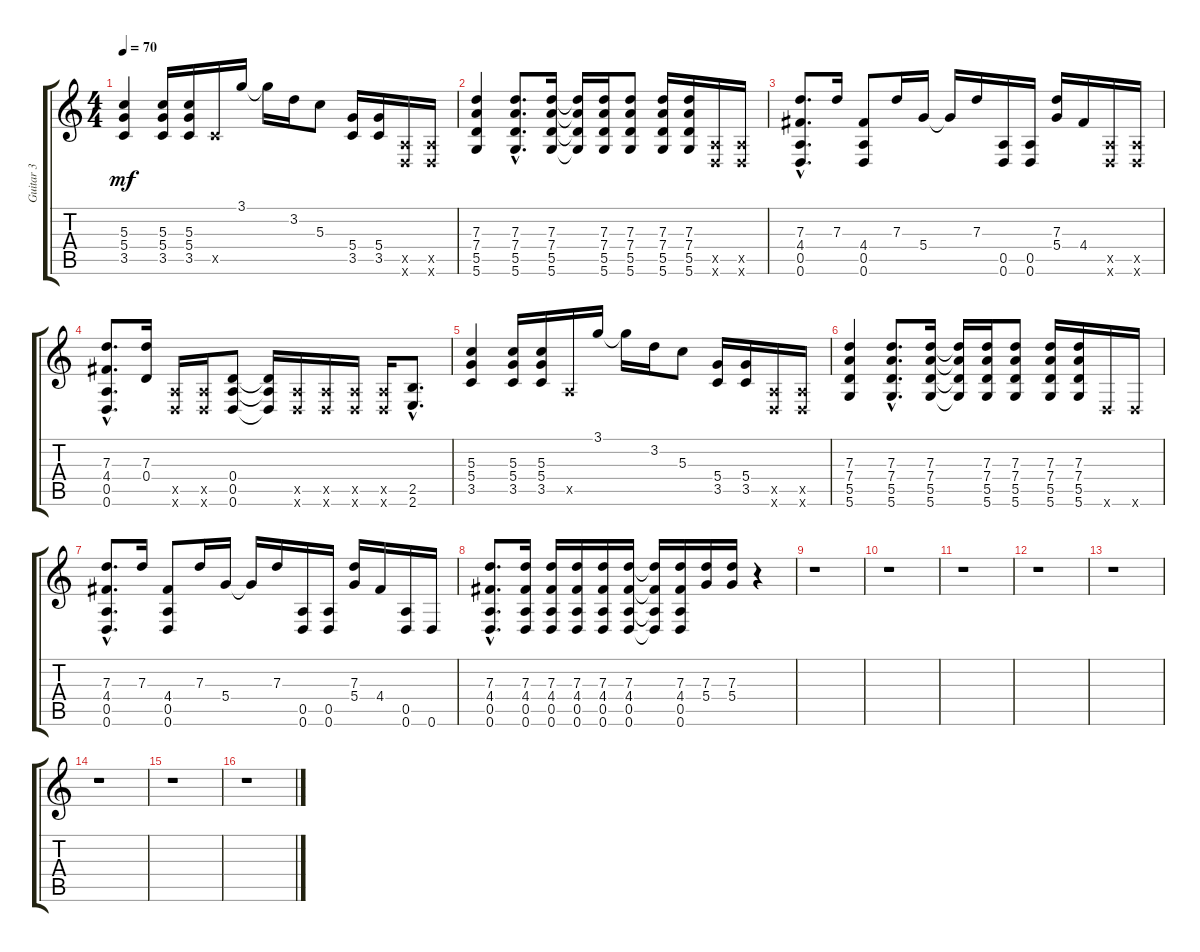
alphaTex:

\track ("Guitar 3" "Guitar 3") {instrument distortionguitar}
\staff {score tabs}
\tuning (E4 B3 G3 D3 A2 D2) {hide}
\ts (4 4)
\tempo 70
\clef g2
\ks c
(5.3 5.4 3.5).4{dy mf} (5.3 5.4 3.5).16 (5.3 5.4 3.5).16 3.5{x}.16 3.1.16 3.1{t}.16 3.2.16 5.3.8 (5.4 3.5).16 (5.4 3.5).16 (0.5{x} 0.6{x}).16 (0.5{x} 0.6{x}).16 |
(7.3 7.4 5.5 5.6).4 (7.3{hac} 7.4{hac} 5.5{hac} 5.6{hac}).8{d} (7.3 7.4 5.5 5.6).16 (7.3{t} 7.4{t} 5.5{t} 5.6{t}).16 (7.3 7.4 5.5 5.6).16 (7.3 7.4 5.5 5.6).8 (7.3 7.4 5.5 5.6).16 (7.3 7.4 5.5 5.6).16 (0.5{x} 0.6{x}).16 (0.5{x} 0.6{x}).16 |
(7.3{hac} 4.4{hac} 0.5{hac} 0.6{hac}).8{d} 7.3.16 (4.4 0.5 0.6).8 7.3.16 5.4.16 5.4{t}.16 7.3.16 (0.5 0.6).16 (0.5 0.6).16 (7.3 5.4).16 4.4.16 (0.5{x} 0.6{x}).16 (0.5{x} 0.6{x}).16 |
(7.3{hac} 4.4{hac} 0.5{hac} 0.6{hac}).8{d} (7.3 0.4).16 (0.5{x} 0.6{x}).16 (0.5{x} 0.6{x}).16 (0.4 0.5 0.6).8 (0.4{t} 0.5{t} 0.6{t}).16 (0.5{x} 0.6{x}).16 (0.5{x} 0.6{x}).16 (0.5{x} 0.6{x}).16 (0.5{x} 0.6{x}).16 (2.5{hac} 2.6{hac}).8{d} |
(5.3 5.4 3.5).4 (5.3 5.4 3.5).16 (5.3 5.4 3.5).16 0.5{x}.16 3.1.16 3.1{t}.16 3.2.16 5.3.8 (5.4 3.5).16 (5.4 3.5).16 (0.5{x} 0.6{x}).16 (0.5{x} 0.6{x}).16 |
(7.3 7.4 5.5 5.6).4 (7.3{hac} 7.4{hac} 5.5{hac} 5.6{hac}).8{d} (7.3 7.4 5.5 5.6).16 (7.3{t} 7.4{t} 5.5{t} 5.6{t}).16 (7.3 7.4 5.5 5.6).16 (7.3 7.4 5.5 5.6).8 (7.3 7.4 5.5 5.6).16 (7.3 7.4 5.5 5.6).16 0.6{x}.16 0.6{x}.16 |
(7.3{hac} 4.4{hac} 0.5{hac} 0.6{hac}).8{d} 7.3.16 (4.4 0.5 0.6).8 7.3.16 5.4.16 5.4{t}.16 7.3.16 (0.5 0.6).16 (0.5 0.6).16 (7.3 5.4).16 4.4.16 (0.5 0.6).16 0.6.16 |
(7.3{hac} 4.4{hac} 0.5{hac} 0.6{hac}).8{d} (7.3 4.4 0.5 0.6).16 (7.3 4.4 0.5 0.6).16 (7.3 4.4 0.5 0.6).16 (7.3 4.4 0.5 0.6).16 (7.3 4.4 0.5 0.6).16 (7.3{t} 4.4{t} 0.5{t} 0.6{t}).16 (7.3 4.4 0.5 0.6).16 (7.3 5.4).16 (7.3 5.4).16 r.4 |
r.1 |
r.1 |
r.1 |
r.1 |
r.1 |
r.1 |
r.1 |
r.1
